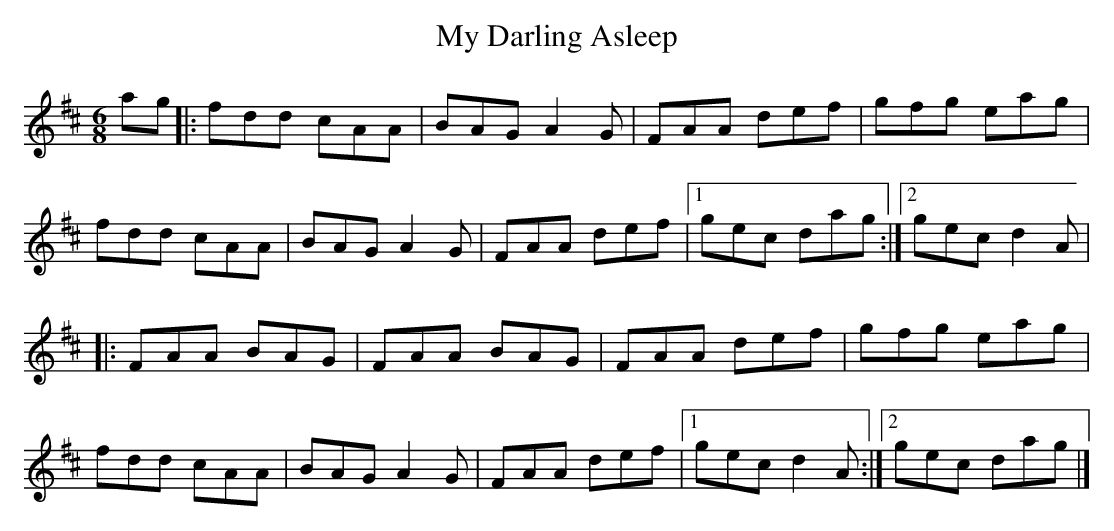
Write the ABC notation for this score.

X:1
T:My Darling Asleep
M:6/8
L:1/8
K:D
ag[|:fdd cAA|BAG A2G|FAA def|gfg eag|!
fdd cAA|BAG A2G|FAA def|1gec dag:|2gec d2A|!
|:FAA BAG|FAA BAG|FAA def|gfg eag|!
fdd cAA|BAG A2G|FAA def|1gec d2A:|2gec dag|]!
